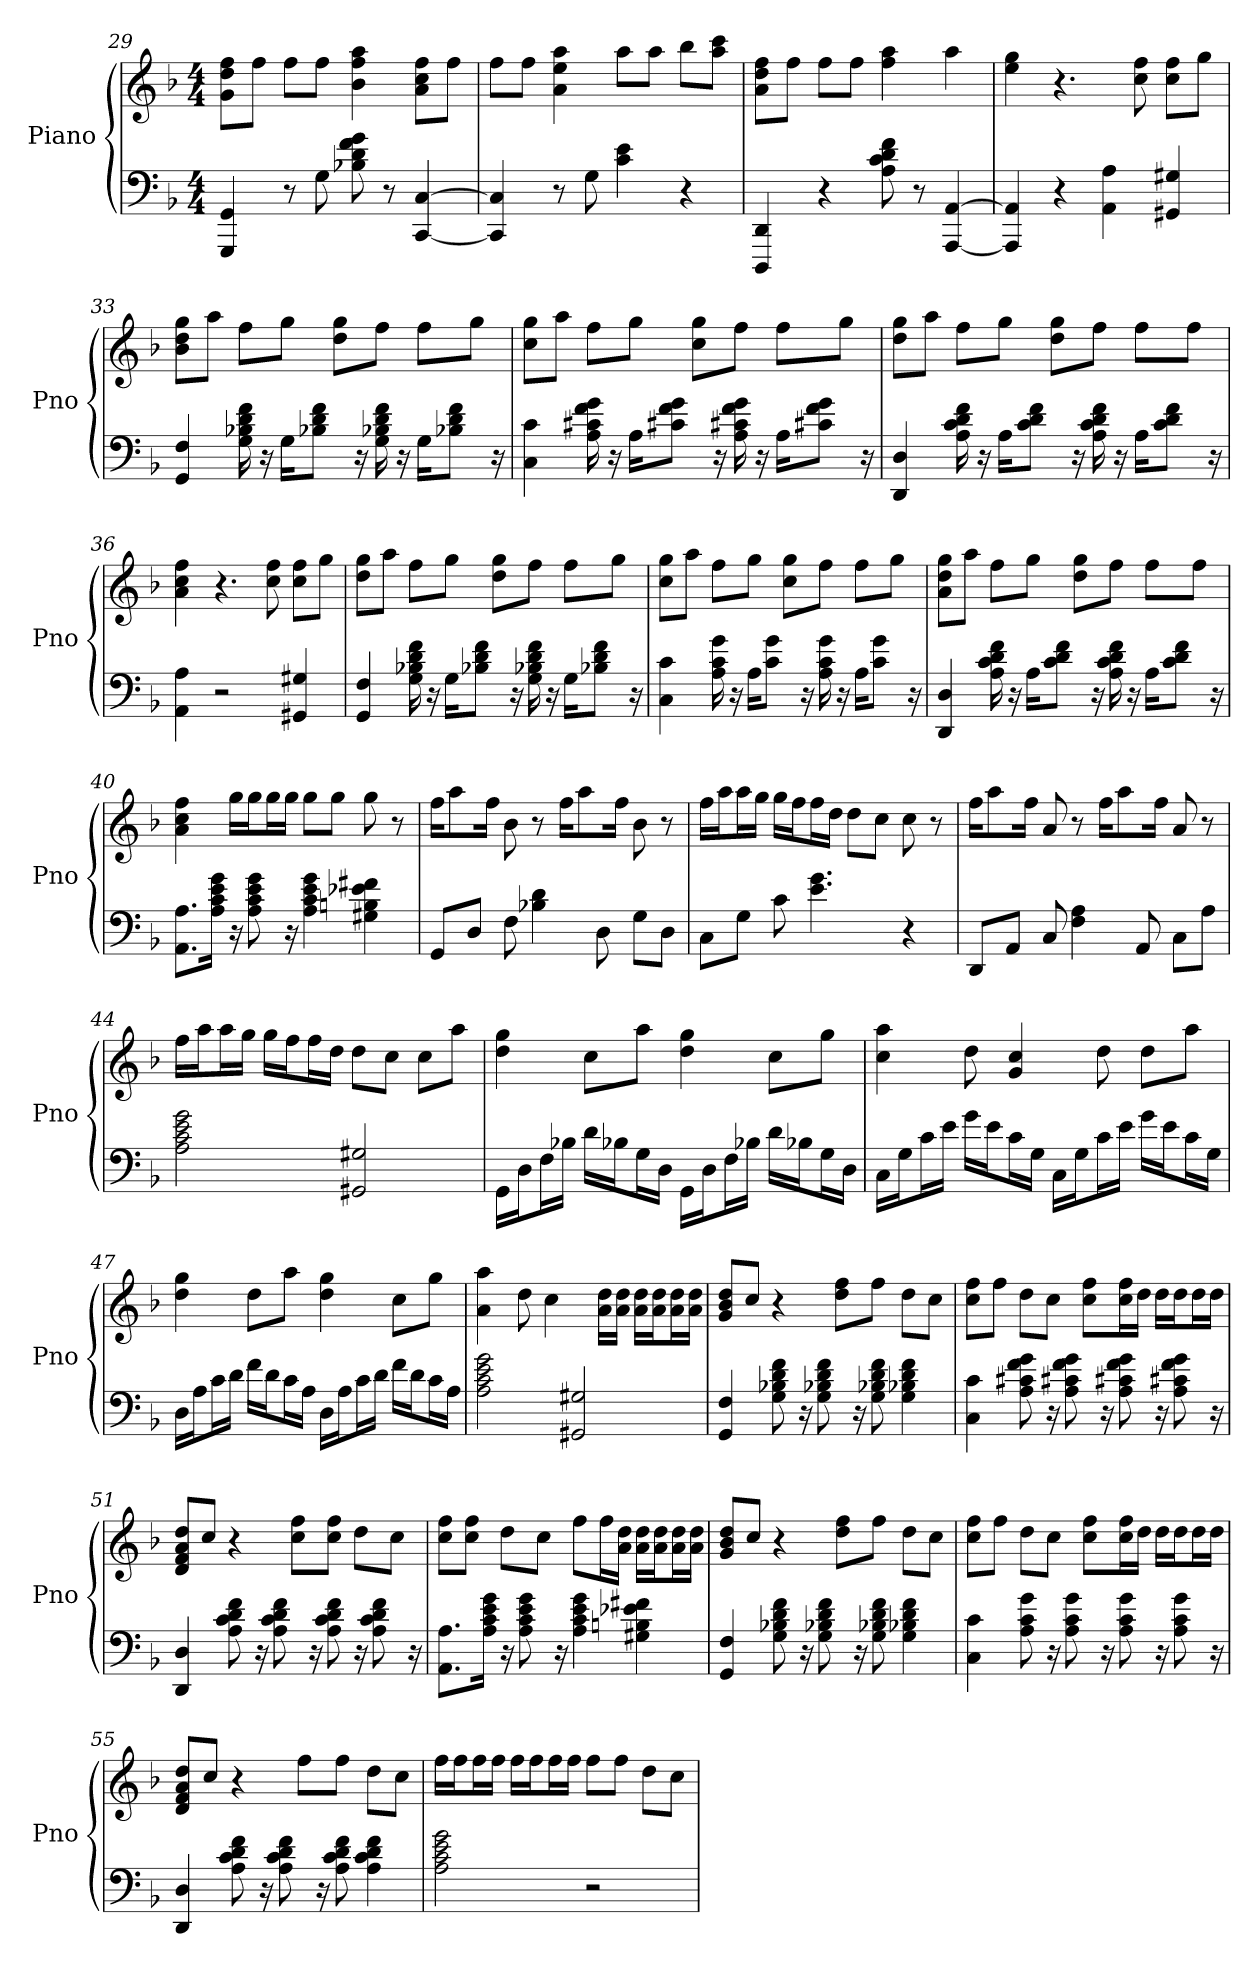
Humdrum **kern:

**kern	**kern
*part2	*part1
*staff2	*staff1
*I"Piano	*I"Piano
*I'Pno	*I'Pno
*clefF4	*clefG2
*k[b-]	*k[b-]
*F:	*F:
*M4/4	*M4/4
=29	=29
4GGG 4GG	8g\ 8dd 8ffL
.	8ff\J
8r	8ff\L
8G	8ff\J
8B-X 8d 8f 8g	4b- 4ff 4aa
8r	.
[4CC [4C	8a\ 8cc 8ffL
.	8ff\J
=30	=30
4CC] 4C]	8ff\L
.	8ff\J
8r	4a 4ee 4aa
8G	.
4c 4e	8aa\L
.	8aa\J
4r	8bb-\L
.	8aa\ 8cccJ
=31	=31
4DDD 4DD	8a\ 8dd 8ffL
.	8ff\J
4r	8ff\L
.	8ff\J
8A 8c 8d 8f	4ff 4aa
8r	.
[4AAA [4AA	4aa
=32	=32
4AAA] 4AA]	4ee 4gg
4r	4.r
4AA 4A	.
.	8cc 8ff
4GG#X 4G#X	8cc\ 8ffL
.	8gg\J
=33	=33
4GG 4F	8b-\ 8dd 8ggL
.	8aa\J
16G 16B-X 16d 16f	8ff\L
16r	.
16G\KL	8gg\J
8B-X\ 8d 8fJ	.
.	8dd\ 8ggL
16r	.
16G 16B-X 16d 16f	8ff\J
16r	.
16G\KL	8ff\L
8B-X\ 8d 8fJ	.
.	8gg\J
16r	.
=34	=34
4C 4c	8cc\ 8ggL
.	8aa\J
16A 16c#X 16f 16g	8ff\L
16r	.
16A\KL	8gg\J
8c#X\ 8f 8gJ	.
.	8cc\ 8ggL
16r	.
16A 16c#X 16f 16g	8ff\J
16r	.
16A\KL	8ff\L
8c#X\ 8f 8gJ	.
.	8gg\J
16r	.
=35	=35
4DD 4D	8dd\ 8ggL
.	8aa\J
16A 16c 16d 16f	8ff\L
16r	.
16A\KL	8gg\J
8c\ 8d 8fJ	.
.	8dd\ 8ggL
16r	.
16A 16c 16d 16f	8ff\J
16r	.
16A\KL	8ff\L
8c\ 8d 8fJ	.
.	8ff\J
16r	.
=36	=36
4AA 4A	4a 4cc 4ff
2r	4.r
.	8cc 8ff
4GG#X 4G#X	8cc\ 8ffL
.	8gg\J
=37	=37
4GG 4F	8dd\ 8ggL
.	8aa\J
16G 16B-X 16d 16f	8ff\L
16r	.
16G\KL	8gg\J
8B-X\ 8d 8fJ	.
.	8dd\ 8ggL
16r	.
16G 16B-X 16d 16f	8ff\J
16r	.
16G\KL	8ff\L
8B-X\ 8d 8fJ	.
.	8gg\J
16r	.
=38	=38
4C 4c	8cc\ 8ggL
.	8aa\J
16A 16c 16g	8ff\L
16r	.
16A\KL	8gg\J
8c\ 8gJ	.
.	8cc\ 8ggL
16r	.
16A 16c 16g	8ff\J
16r	.
16A\KL	8ff\L
8c\ 8gJ	.
.	8gg\J
16r	.
=39	=39
4DD 4D	8a\ 8dd 8ggL
.	8aa\J
16A 16c 16d 16f	8ff\L
16r	.
16A\KL	8gg\J
8c\ 8d 8fJ	.
.	8dd\ 8ggL
16r	.
16A 16c 16d 16f	8ff\J
16r	.
16A\KL	8ff\L
8c\ 8d 8fJ	.
.	8ff\J
16r	.
=40	=40
8.AA\ 8.AL	4a 4cc 4ff
16A\ 16c 16e 16gJk	.
16r	16gg\LL
8A 8c 8e 8g	16gg\J
.	16gg\L
16r	16gg\JJ
4A 4c 4e 4g	8gg\L
.	8gg\J
4G#X 4B 4e-X 4f#X	8gg
.	8r
=41	=41
8GG/L	16ff\KL
.	8aa\
8D/J	.
.	16ff\Jk
8F	8b-
4B-X 4d	8r
.	16ff\KL
.	8aa\
8D	.
.	16ff\Jk
8G\L	8b-
8D\J	8r
=42	=42
8C\L	16ff\LL
.	16aa\J
8G\J	16aa\L
.	16gg\JJ
8c	16gg\LL
.	16ff\J
4.e 4.g	16ff\L
.	16dd\JJ
.	8dd\L
.	8cc\J
4r	8cc
.	8r
=43	=43
8DD/L	16ff\KL
.	8aa\
8AA/J	.
.	16ff\Jk
8C	8a
4F 4A	8r
.	16ff\KL
.	8aa\
8AA	.
.	16ff\Jk
8C\L	8a
8A\J	8r
=44	=44
2A 2c 2e 2g	16ff\LL
.	16aa\J
.	16aa\L
.	16gg\JJ
.	16gg\LL
.	16ff\J
.	16ff\L
.	16dd\JJ
2GG#X 2G#X	8dd\L
.	8cc\J
.	8cc\L
.	8aa\J
=45	=45
16GG\LL	4dd 4gg
16D\J	.
16F\L	.
16B-X\JJ	.
16d\LL	8cc\L
16B-X\J	.
16G\L	8aa\J
16D\JJ	.
16GG\LL	4dd 4gg
16D\J	.
16F\L	.
16B-X\JJ	.
16d\LL	8cc\L
16B-X\J	.
16G\L	8gg\J
16D\JJ	.
=46	=46
16C\LL	4cc 4aa
16G\J	.
16c\L	.
16e\JJ	.
16g\LL	8dd
16e\J	.
16c\L	4g 4cc
16G\JJ	.
16C\LL	.
16G\J	.
16c\L	8dd
16e\JJ	.
16g\LL	8dd\L
16e\J	.
16c\L	8aa\J
16G\JJ	.
=47	=47
16D\LL	4dd 4gg
16A\J	.
16c\L	.
16d\JJ	.
16f\LL	8dd\L
16d\J	.
16c\L	8aa\J
16A\JJ	.
16D\LL	4dd 4gg
16A\J	.
16c\L	.
16d\JJ	.
16f\LL	8cc\L
16d\J	.
16c\L	8gg\J
16A\JJ	.
=48	=48
2A 2c 2e 2g	4a 4aa
.	8dd
.	4cc
2GG#X 2G#X	.
.	16a\ 16ddLL
.	16a\ 16ddJJ
.	16a\ 16ddLL
.	16a\ 16ddJ
.	16a\ 16ddL
.	16a\ 16ddJJ
=49	=49
4GG 4F	8g/ 8b- 8ddL
.	8cc/J
8G 8B-X 8d 8f	4r
16r	.
8G 8B-X 8d 8f	.
.	8dd\ 8ffL
16r	.
8G 8B-X 8d 8f	8ff\J
4G 4B-X 4d 4f	8dd\L
.	8cc\J
=50	=50
4C 4c	8cc\ 8ffL
.	8ff\J
8A 8c#X 8f 8g	8dd\L
16r	8cc\J
8A 8c#X 8f 8g	.
.	8cc\ 8ffL
16r	.
8A 8c#X 8f 8g	16cc\ 16ffL
.	16dd\JJ
16r	16dd\LL
8A 8c#X 8f 8g	16dd\J
.	16dd\L
16r	16dd\JJ
=51	=51
4DD 4D	8d/ 8f 8a 8ddL
.	8cc/J
8A 8c 8d 8f	4r
16r	.
8A 8c 8d 8f	.
.	8cc\ 8ffL
16r	.
8A 8c 8d 8f	8cc\ 8ffJ
16r	8dd\L
8A 8c 8d 8f	.
.	8cc\J
16r	.
=52	=52
8.AA\ 8.AL	8cc\ 8ffL
.	8cc\ 8ffJ
16A\ 16c 16e 16gJk	.
16r	8dd\L
8A 8c 8e 8g	.
.	8cc\J
16r	.
4A 4c 4e 4g	8ff\L
.	16ff\L
.	16a\ 16ddJJ
4G#X 4B 4e-X 4f#X	16a\ 16ddLL
.	16a\ 16ddJ
.	16a\ 16ddL
.	16a\ 16ddJJ
=53	=53
4GG 4F	8g/ 8b- 8ddL
.	8cc/J
8G 8B-X 8d 8f	4r
16r	.
8G 8B-X 8d 8f	.
.	8dd\ 8ffL
16r	.
8G 8B-X 8d 8f	8ff\J
4G 4B-X 4d 4f	8dd\L
.	8cc\J
=54	=54
4C 4c	8cc\ 8ffL
.	8ff\J
8A 8c 8g	8dd\L
16r	8cc\J
8A 8c 8g	.
.	8cc\ 8ffL
16r	.
8A 8c 8g	16cc\ 16ffL
.	16dd\JJ
16r	16dd\LL
8A 8c 8g	16dd\J
.	16dd\L
16r	16dd\JJ
=55	=55
4DD 4D	8d/ 8f 8a 8ddL
.	8cc/J
8A 8c 8d 8f	4r
16r	.
8A 8c 8d 8f	.
.	8ff\L
16r	.
8A 8c 8d 8f	8ff\J
4A 4c 4d 4f	8dd\L
.	8cc\J
=56	=56
2A 2c 2e 2g	16ff\LL
.	16ff\J
.	16ff\L
.	16ff\JJ
.	16ff\LL
.	16ff\J
.	16ff\L
.	16ff\JJ
2r	8ff\L
.	8ff\J
.	8dd\L
.	8cc\J
=	=
*-	*-
